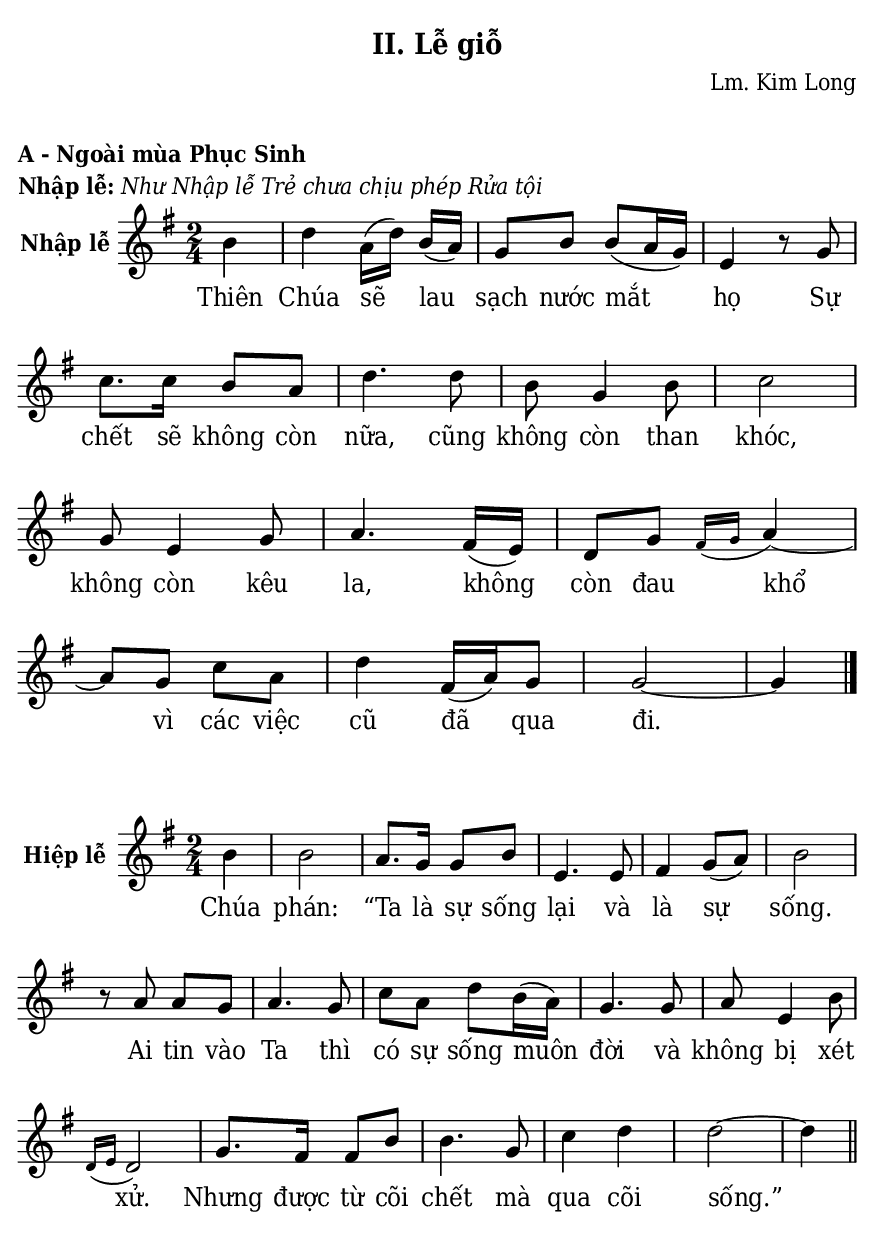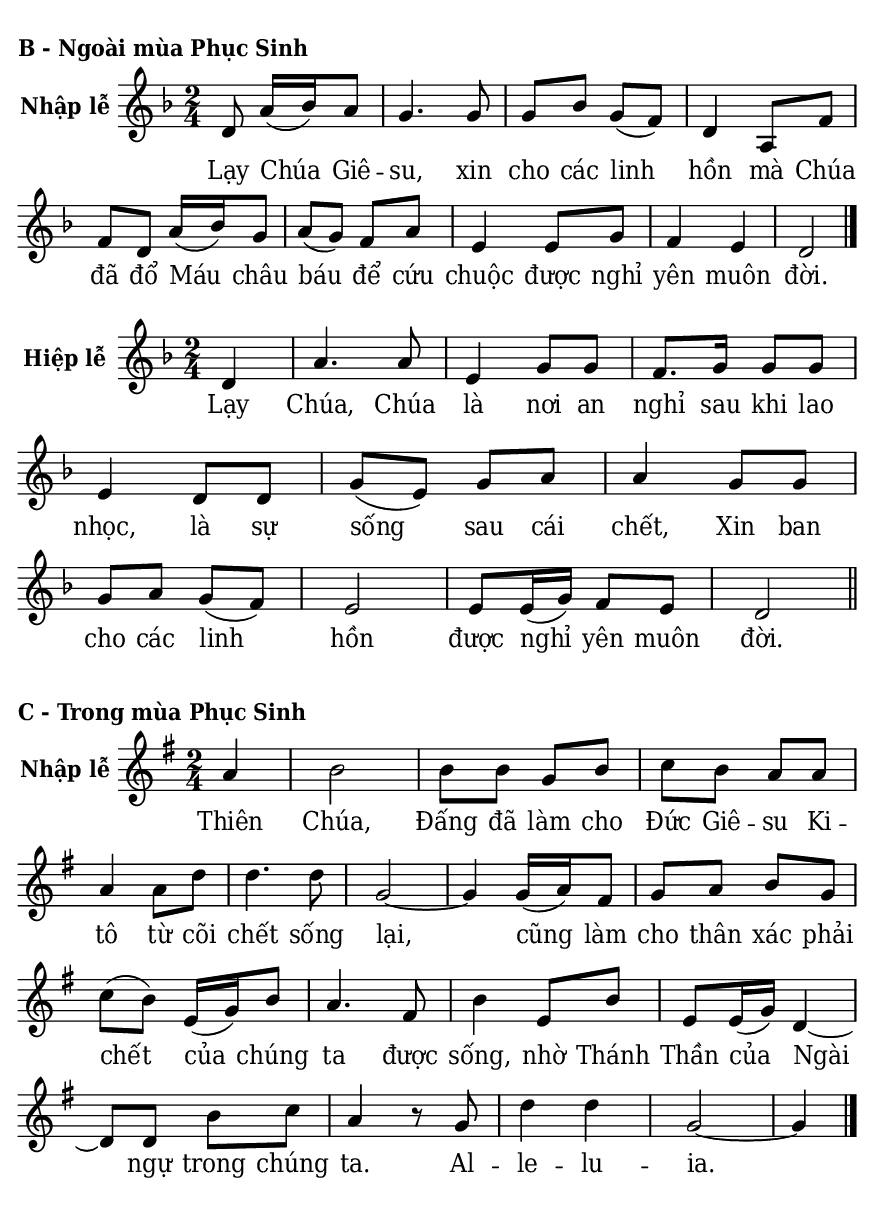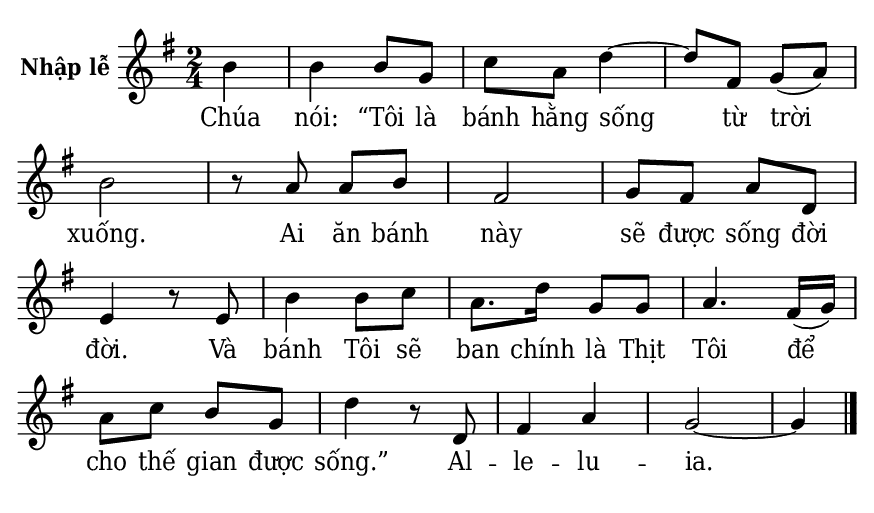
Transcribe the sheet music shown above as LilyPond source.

% Cài đặt chung
\version "2.22.1"
\include "english.ly"

\header {
  subtitle = \markup { \fontsize #1 "II. Lễ giỗ" }
  composer = "Lm. Kim Long"
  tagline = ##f
}

% Nhạc
nhacMauMot = \relative c'' {
  \key g \major
  \time 2/4
  \partial 4 b4 |
  d a16 ([d]) b ([a]) |
  g8 b b (a16 g) |
  e4 r8 g |
  c8. c16 b8 a |
  d4. d8 |
  b g4 b8 |
  c2 |
  g8 e4 g8 |
  a4. fs16 (e) |
  d8 g \slashedGrace { fs16 (g } a4) ~ |
  a8 g c a |
  d4 fs,16 (a) g8 |
  g2 ~ |
  g4 \bar "|."
}

nhacMauHai = \relative c'' {
  \key g \major
  \time 2/4
  \partial 4 b4 |
  b2 |
  a8. g16 g8 b |
  e,4. e8 |
  fs4 g8 (a) |
  b2 |
  r8 a a g |
  a4. g8 |
  c a d b16 (a) |
  g4. g8 |
  a e4 b'8 |
  \slashedGrace { d,16 (e } d2) |
  g8. fs16 fs8 b |
  b4. g8 |
  c4 d |
  d2 ~ |
  d4 \bar "||"
}

nhacMauBa = \relative c' {
  \key f \major
  \time 2/4
  \partial 4. d8 a'16 (bf) a8 |
  g4. g8 |
  g bf g (f) |
  d4 a8 f' |
  f d a'16 (bf) g8 |
  a (g) f a |
  e4 e8 g |
  f4 e |
  d2 \bar "|."
}

nhacMauBon = \relative c' {
  \key f \major
  \time 2/4
  \partial 4 d4 |
  a'4. a8 |
  e4 g8 g |
  f8. g16 g8 g |
  e4 d8 d |
  g (e) g a |
  a4 g8 g |
  g a g (f) |
  e2 |
  e8 e16 (g) f8 e |
  d2 \bar "||"
}

nhacMauNam = \relative c'' {
  \key g \major
  \time 2/4
  \autoPageBreaksOff
  \partial 4 a4 |
  b2 |
  b8 b g b |
  c b a a |
  a4 a8 d |
  d4. d8 |
  g,2 ~ |
  g4 g16 (a) fs8 |
  g a b g |
  c (b) e,16 (g) b8 |
  a4. fs8 |
  b4 e,8 b' |
  e, e16 (g) d4 ~ |
  d8 d b' c |
  a4 r8 g |
  d'4 d |
  g,2 ~ |
  g4 \bar "|."
}

nhacMauSau = \relative c'' {
  \key g \major
  \time 2/4
  \partial 4 b4 |
  b b8 g |
  c a d4 ~ |
  d8 fs, g (a) |
  b2 |
  r8 a a b |
  fs2 |
  g8 fs a d, |
  e4 r8 e |
  b'4 b8 c |
  a8. d16 g,8 g |
  a4. fs16 (g) |
  a8 c b g |
  d'4 r8 d, |
  fs4 a |
  g2 ~ |
  g4 \bar "|."
}

% Lời
loiMauMot = \lyricmode {
  Thiên Chúa sẽ lau sạch nước mắt họ
  Sự chết sẽ không còn nữa,
  cũng không còn than khóc,
  không còn kêu la,
  không còn đau khổ
  vì các việc cũ đã qua đi.
}

loiMauHai = \lyricmode {
  Chúa phán:
  “Ta là sự sống lại và là sự sống.
  Ai tin vào Ta thì có sự sống muôn đời
  và không bị xét xử.
  Nhưng được từ cõi chết mà qua cõi sống.”
}

loiMauBa = \lyricmode {
  Lạy Chúa Giê -- su, xin cho các linh hồn
  mà Chúa đã đổ Máu châu báu để cứu chuộc
  được nghỉ yên muôn đời.
}

loiMauBon = \lyricmode {
  Lạy Chúa, Chúa là nơi an nghỉ sau khi lao nhọc,
  là sự sống sau cái chết,
  Xin ban cho các linh hồn được nghỉ yên muôn đời.
}

loiMauNam = \lyricmode {
  Thiên Chúa, Đấng đã làm cho Đức Giê -- su Ki -- tô
  từ cõi chết sống lại,
  cũng làm cho thân xác phải chết của chúng ta được sống,
  nhờ Thánh Thần của Ngài ngự trong chúng ta.
  Al -- le -- lu -- ia.
}

loiMauSau = \lyricmode {
  Chúa nói:
  “Tôi là bánh hằng sống từ trời xuống.
  Ai ăn bánh này sẽ được sống đời đời.
  Và bánh Tôi sẽ ban chính là Thịt Tôi
  để cho thế gian được sống.”
  Al -- le -- lu -- ia.
}

% Dàn trang
\paper {
  #(set-paper-size "a5")
  top-margin = 3\mm
  bottom-margin = 3\mm
  left-margin = 3\mm
  right-margin = 3\mm
  indent = #0
  #(define fonts
	 (make-pango-font-tree "Deja Vu Serif Condensed"
	 		       "Deja Vu Serif Condensed"
			       "Deja Vu Serif Condensed"
			       (/ 20 20)))
  print-page-number = ##f
}

\markup {
  \vspace #2
  \column {
    \left-align {
      \line {
        \bold "A - Ngoài mùa Phục Sinh"
      }
      \line {
        \bold "Nhập lễ:" \normal-text \italic "Như Nhập lễ Trẻ chưa chịu phép Rửa tội"
      }
    }
  }
}

\score {
  <<
    \new Staff \with {
      instrumentName = \markup { \bold "Nhập lễ" }} <<
        \clef treble
        \new Voice = beSop {
          \nhacMauMot
        }
      \new Lyrics \lyricsto beSop \loiMauMot
    >>
  >>
  \layout {
    indent = 17
    \override Lyrics.LyricSpace.minimum-distance = #1
    \override Score.BarNumber.break-visibility = ##(#f #f #f)
    \override Score.SpacingSpanner.uniform-stretching = ##t
    ragged-last = ##f
  }
}

\score {
  <<
    \new Staff\with {
      instrumentName = \markup { \bold "Hiệp lễ" }} <<
        \clef treble
        \new Voice = beSop {
          \nhacMauHai
        }
      \new Lyrics \lyricsto beSop \loiMauHai
    >>
  >>
  \layout {
    indent = 17
    \override Lyrics.LyricSpace.minimum-distance = #1
    \override Score.BarNumber.break-visibility = ##(#f #f #f)
    \override Score.SpacingSpanner.uniform-stretching = ##t
    \override LyricHyphen.minimum-distance = #2
    ragged-last = ##f
  }
}

\pageBreak

\markup {
  \vspace #2
  \line {
    \bold "B - Ngoài mùa Phục Sinh"
  }
}

\score {
  <<
    \new Staff \with {
      instrumentName = \markup { \bold "Nhập lễ" }}<<
        \clef treble
        \new Voice = beSop {
          \nhacMauBa
        }
      \new Lyrics \lyricsto beSop \loiMauBa
    >>
  >>
  \layout {
    indent = 17
    \override Lyrics.LyricSpace.minimum-distance = #1
    \override Score.BarNumber.break-visibility = ##(#f #f #f)
    \override Score.SpacingSpanner.uniform-stretching = ##t
    ragged-last = ##f
  }
}

\score {
  <<
    \new Staff \with {
      instrumentName = \markup { \bold "Hiệp lễ" }} <<
        \clef treble
        \new Voice = beSop {
          \nhacMauBon
        }
      \new Lyrics \lyricsto beSop \loiMauBon
    >>
  >>
  \layout {
    indent = 17
    \override Lyrics.LyricSpace.minimum-distance = #1
    \override LyricHyphen.minimum-distance = #2
    \override Score.BarNumber.break-visibility = ##(#f #f #f)
    \override Score.SpacingSpanner.uniform-stretching = ##t
    ragged-last = ##f
  }
}

\markup {
  \vspace #2
  \line {
    \bold "C - Trong mùa Phục Sinh"
  }
}

\score {
  <<
    \new Staff \with {
      instrumentName = \markup { \bold "Nhập lễ" }} <<
        \clef treble
        \new Voice = beSop {
          \nhacMauNam
        }
      \new Lyrics \lyricsto beSop \loiMauNam
    >>
  >>
  \layout {
    indent = 17
    \override Lyrics.LyricSpace.minimum-distance = #1
    \override LyricHyphen.minimum-distance = #2
    \override Score.BarNumber.break-visibility = ##(#f #f #f)
    \override Score.SpacingSpanner.uniform-stretching = ##t
    ragged-last = ##f
  }
}

\score {
  <<
    \new Staff \with {
      instrumentName = \markup { \bold "Nhập lễ" }} <<
        \clef treble
        \new Voice = beSop {
          \nhacMauSau
        }
      \new Lyrics \lyricsto beSop \loiMauSau
    >>
  >>
  \layout {
    indent = 17
    \override Lyrics.LyricSpace.minimum-distance = #1
    \override LyricHyphen.minimum-distance = #2
    \override Score.BarNumber.break-visibility = ##(#f #f #f)
    \override Score.SpacingSpanner.uniform-stretching = ##t
    ragged-last = ##f
  }
}
